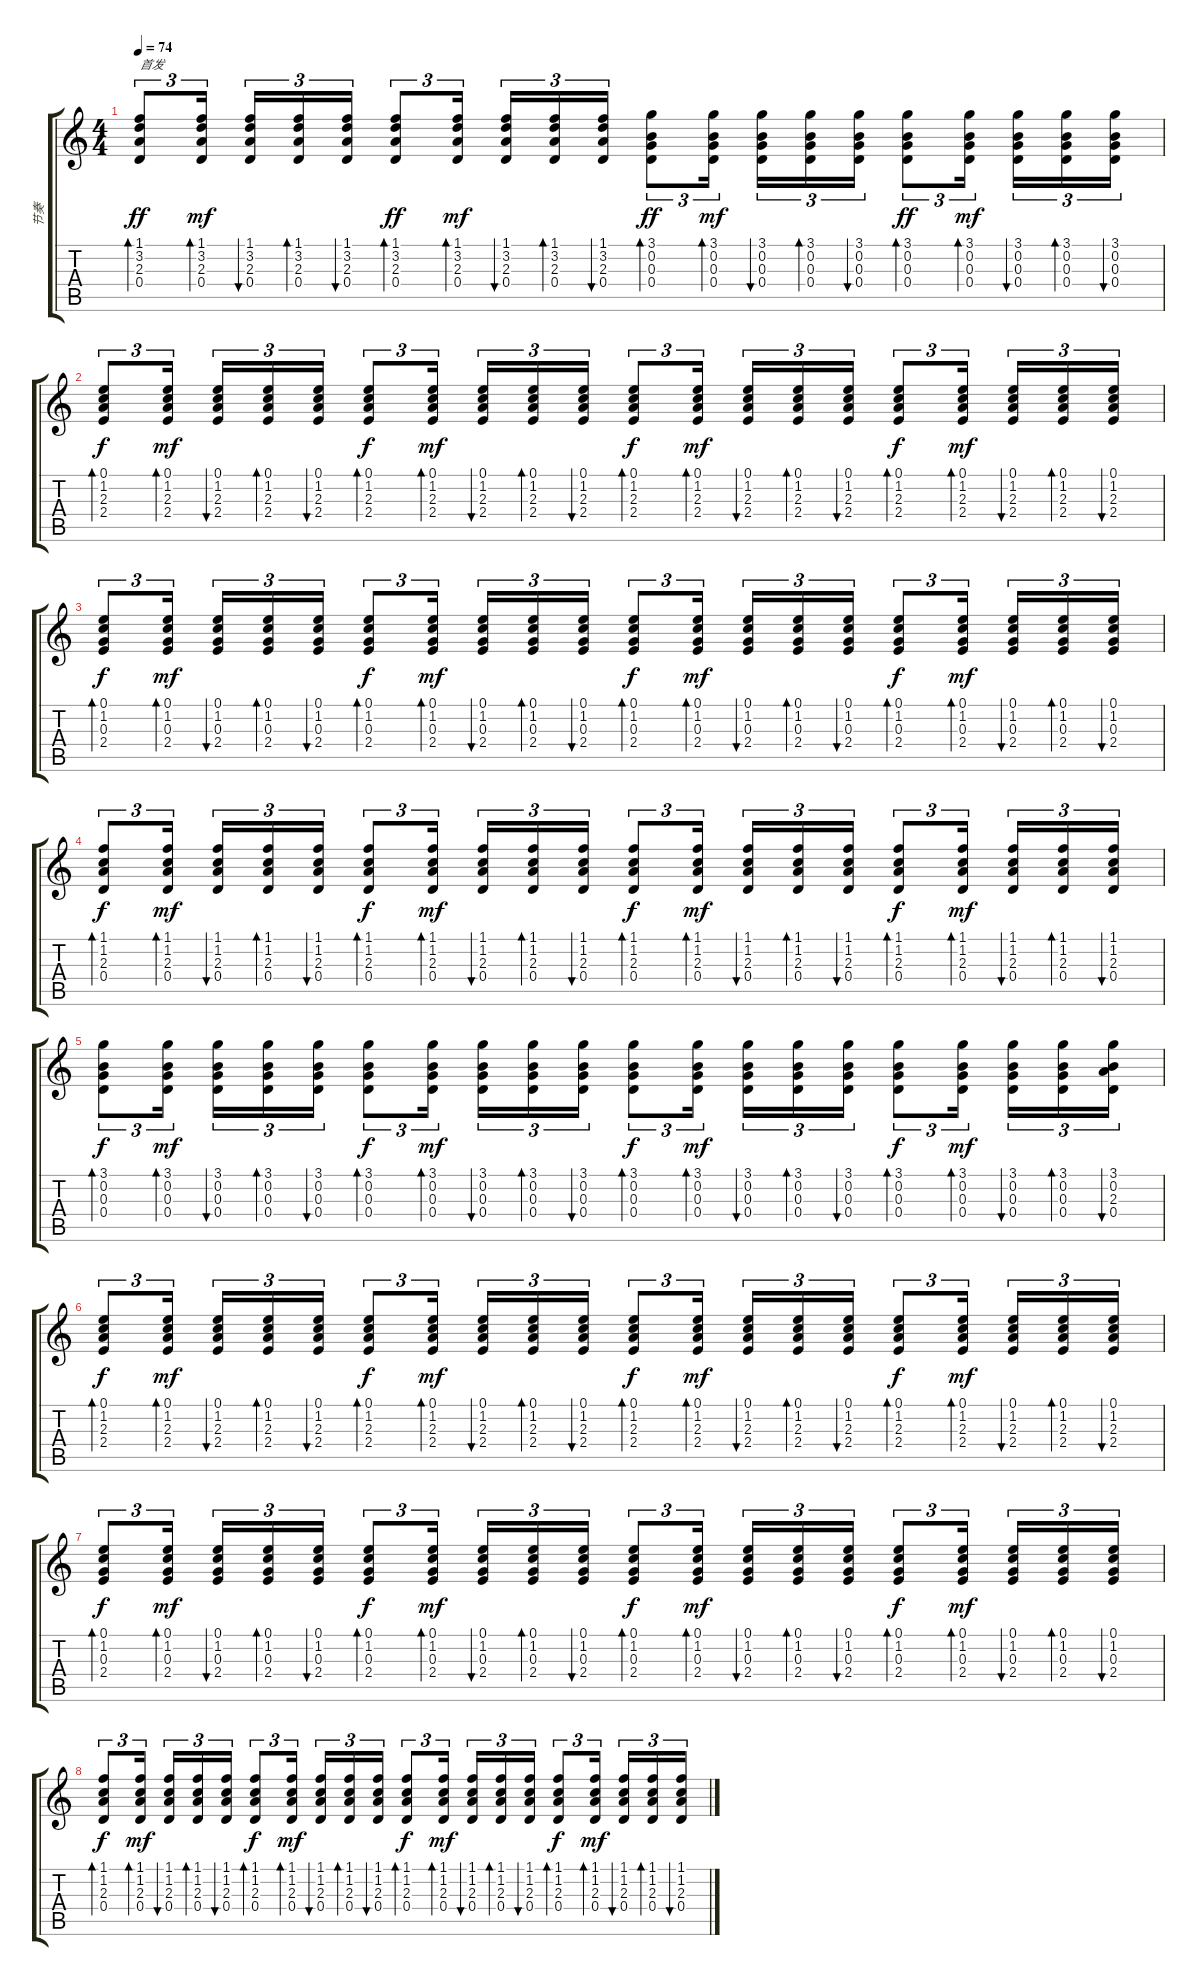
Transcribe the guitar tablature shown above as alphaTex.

\track ("节奏" "节奏") {instrument acousticguitarsteel}
\staff {score tabs}
\tuning (E4 B3 G3 D3 A2 E2) {hide}
\ts (4 4)
\tempo 74
\clef g2
\ks c
(1.1 3.2 2.3 0.4).8{tu (3 2) bd 60 txt "首发" dy ff} (1.1 3.2 2.3 0.4).16{tu (3 2) bd 60 dy mf} (1.1 3.2 2.3 0.4).16{tu (3 2) bu 60} (1.1 3.2 2.3 0.4).16{tu (3 2) bd 60} (1.1 3.2 2.3 0.4).16{tu (3 2) bu 60} (1.1 3.2 2.3 0.4).8{tu (3 2) bd 60 dy ff} (1.1 3.2 2.3 0.4).16{tu (3 2) bd 60 dy mf} (1.1 3.2 2.3 0.4).16{tu (3 2) bu 60} (1.1 3.2 2.3 0.4).16{tu (3 2) bd 60} (1.1 3.2 2.3 0.4).16{tu (3 2) bu 60} (3.1 0.2 0.3 0.4).8{tu (3 2) bd 60 dy ff} (3.1 0.2 0.3 0.4).16{tu (3 2) bd 60 dy mf} (3.1 0.2 0.3 0.4).16{tu (3 2) bu 60} (3.1 0.2 0.3 0.4).16{tu (3 2) bd 60} (3.1 0.2 0.3 0.4).16{tu (3 2) bu 60} (3.1 0.2 0.3 0.4).8{tu (3 2) bd 60 dy ff} (3.1 0.2 0.3 0.4).16{tu (3 2) bd 60 dy mf} (3.1 0.2 0.3 0.4).16{tu (3 2) bu 60} (3.1 0.2 0.3 0.4).16{tu (3 2) bd 60} (3.1 0.2 0.3 0.4).16{tu (3 2) bu 60} |
(0.1 1.2 2.3 2.4).8{tu (3 2) bd 60 dy f} (0.1 1.2 2.3 2.4).16{tu (3 2) bd 60 dy mf} (0.1 1.2 2.3 2.4).16{tu (3 2) bu 60} (0.1 1.2 2.3 2.4).16{tu (3 2) bd 60} (0.1 1.2 2.3 2.4).16{tu (3 2) bu 60} (0.1 1.2 2.3 2.4).8{tu (3 2) bd 60 dy f} (0.1 1.2 2.3 2.4).16{tu (3 2) bd 60 dy mf} (0.1 1.2 2.3 2.4).16{tu (3 2) bu 60} (0.1 1.2 2.3 2.4).16{tu (3 2) bd 60} (0.1 1.2 2.3 2.4).16{tu (3 2) bu 60} (0.1 1.2 2.3 2.4).8{tu (3 2) bd 60 dy f} (0.1 1.2 2.3 2.4).16{tu (3 2) bd 60 dy mf} (0.1 1.2 2.3 2.4).16{tu (3 2) bu 60} (0.1 1.2 2.3 2.4).16{tu (3 2) bd 60} (0.1 1.2 2.3 2.4).16{tu (3 2) bu 60} (0.1 1.2 2.3 2.4).8{tu (3 2) bd 60 dy f} (0.1 1.2 2.3 2.4).16{tu (3 2) bd 60 dy mf} (0.1 1.2 2.3 2.4).16{tu (3 2) bu 60} (0.1 1.2 2.3 2.4).16{tu (3 2) bd 60} (0.1 1.2 2.3 2.4).16{tu (3 2) bu 60} |
(0.1 1.2 0.3 2.4).8{tu (3 2) bd 60 dy f} (0.1 1.2 0.3 2.4).16{tu (3 2) bd 60 dy mf} (0.1 1.2 0.3 2.4).16{tu (3 2) bu 60} (0.1 1.2 0.3 2.4).16{tu (3 2) bd 60} (0.1 1.2 0.3 2.4).16{tu (3 2) bu 60} (0.1 1.2 0.3 2.4).8{tu (3 2) bd 60 dy f} (0.1 1.2 0.3 2.4).16{tu (3 2) bd 60 dy mf} (0.1 1.2 0.3 2.4).16{tu (3 2) bu 60} (0.1 1.2 0.3 2.4).16{tu (3 2) bd 60} (0.1 1.2 0.3 2.4).16{tu (3 2) bu 60} (0.1 1.2 0.3 2.4).8{tu (3 2) bd 60 dy f} (0.1 1.2 0.3 2.4).16{tu (3 2) bd 60 dy mf} (0.1 1.2 0.3 2.4).16{tu (3 2) bu 60} (0.1 1.2 0.3 2.4).16{tu (3 2) bd 60} (0.1 1.2 0.3 2.4).16{tu (3 2) bu 60} (0.1 1.2 0.3 2.4).8{tu (3 2) bd 60 dy f} (0.1 1.2 0.3 2.4).16{tu (3 2) bd 60 dy mf} (0.1 1.2 0.3 2.4).16{tu (3 2) bu 60} (0.1 1.2 0.3 2.4).16{tu (3 2) bd 60} (0.1 1.2 0.3 2.4).16{tu (3 2) bu 60} |
(1.1 1.2 2.3 0.4).8{tu (3 2) bd 60 dy f} (1.1 1.2 2.3 0.4).16{tu (3 2) bd 60 dy mf} (1.1 1.2 2.3 0.4).16{tu (3 2) bu 60} (1.1 1.2 2.3 0.4).16{tu (3 2) bd 60} (1.1 1.2 2.3 0.4).16{tu (3 2) bu 60} (1.1 1.2 2.3 0.4).8{tu (3 2) bd 60 dy f} (1.1 1.2 2.3 0.4).16{tu (3 2) bd 60 dy mf} (1.1 1.2 2.3 0.4).16{tu (3 2) bu 60} (1.1 1.2 2.3 0.4).16{tu (3 2) bd 60} (1.1 1.2 2.3 0.4).16{tu (3 2) bu 60} (1.1 1.2 2.3 0.4).8{tu (3 2) bd 60 dy f} (1.1 1.2 2.3 0.4).16{tu (3 2) bd 60 dy mf} (1.1 1.2 2.3 0.4).16{tu (3 2) bu 60} (1.1 1.2 2.3 0.4).16{tu (3 2) bd 60} (1.1 1.2 2.3 0.4).16{tu (3 2) bu 60} (1.1 1.2 2.3 0.4).8{tu (3 2) bd 60 dy f} (1.1 1.2 2.3 0.4).16{tu (3 2) bd 60 dy mf} (1.1 1.2 2.3 0.4).16{tu (3 2) bu 60} (1.1 1.2 2.3 0.4).16{tu (3 2) bd 60} (1.1 1.2 2.3 0.4).16{tu (3 2) bu 60} |
(3.1 0.2 0.3 0.4).8{tu (3 2) bd 60 dy f} (3.1 0.2 0.3 0.4).16{tu (3 2) bd 60 dy mf} (3.1 0.2 0.3 0.4).16{tu (3 2) bu 60} (3.1 0.2 0.3 0.4).16{tu (3 2) bd 60} (3.1 0.2 0.3 0.4).16{tu (3 2) bu 60} (3.1 0.2 0.3 0.4).8{tu (3 2) bd 60 dy f} (3.1 0.2 0.3 0.4).16{tu (3 2) bd 60 dy mf} (3.1 0.2 0.3 0.4).16{tu (3 2) bu 60} (3.1 0.2 0.3 0.4).16{tu (3 2) bd 60} (3.1 0.2 0.3 0.4).16{tu (3 2) bu 60} (3.1 0.2 0.3 0.4).8{tu (3 2) bd 60 dy f} (3.1 0.2 0.3 0.4).16{tu (3 2) bd 60 dy mf} (3.1 0.2 0.3 0.4).16{tu (3 2) bu 60} (3.1 0.2 0.3 0.4).16{tu (3 2) bd 60} (3.1 0.2 0.3 0.4).16{tu (3 2) bu 60} (3.1 0.2 0.3 0.4).8{tu (3 2) bd 60 dy f} (3.1 0.2 0.3 0.4).16{tu (3 2) bd 60 dy mf} (3.1 0.2 0.3 0.4).16{tu (3 2) bu 60} (3.1 0.2 0.3 0.4).16{tu (3 2) bd 60} (3.1 0.2 2.3 0.4).16{tu (3 2) bu 60} |
(0.1 1.2 2.3 2.4).8{tu (3 2) bd 60 dy f} (0.1 1.2 2.3 2.4).16{tu (3 2) bd 60 dy mf} (0.1 1.2 2.3 2.4).16{tu (3 2) bu 60} (0.1 1.2 2.3 2.4).16{tu (3 2) bd 60} (0.1 1.2 2.3 2.4).16{tu (3 2) bu 60} (0.1 1.2 2.3 2.4).8{tu (3 2) bd 60 dy f} (0.1 1.2 2.3 2.4).16{tu (3 2) bd 60 dy mf} (0.1 1.2 2.3 2.4).16{tu (3 2) bu 60} (0.1 1.2 2.3 2.4).16{tu (3 2) bd 60} (0.1 1.2 2.3 2.4).16{tu (3 2) bu 60} (0.1 1.2 2.3 2.4).8{tu (3 2) bd 60 dy f} (0.1 1.2 2.3 2.4).16{tu (3 2) bd 60 dy mf} (0.1 1.2 2.3 2.4).16{tu (3 2) bu 60} (0.1 1.2 2.3 2.4).16{tu (3 2) bd 60} (0.1 1.2 2.3 2.4).16{tu (3 2) bu 60} (0.1 1.2 2.3 2.4).8{tu (3 2) bd 60 dy f} (0.1 1.2 2.3 2.4).16{tu (3 2) bd 60 dy mf} (0.1 1.2 2.3 2.4).16{tu (3 2) bu 60} (0.1 1.2 2.3 2.4).16{tu (3 2) bd 60} (0.1 1.2 2.3 2.4).16{tu (3 2) bu 60} |
(0.1 1.2 0.3 2.4).8{tu (3 2) bd 60 dy f} (0.1 1.2 0.3 2.4).16{tu (3 2) bd 60 dy mf} (0.1 1.2 0.3 2.4).16{tu (3 2) bu 60} (0.1 1.2 0.3 2.4).16{tu (3 2) bd 60} (0.1 1.2 0.3 2.4).16{tu (3 2) bu 60} (0.1 1.2 0.3 2.4).8{tu (3 2) bd 60 dy f} (0.1 1.2 0.3 2.4).16{tu (3 2) bd 60 dy mf} (0.1 1.2 0.3 2.4).16{tu (3 2) bu 60} (0.1 1.2 0.3 2.4).16{tu (3 2) bd 60} (0.1 1.2 0.3 2.4).16{tu (3 2) bu 60} (0.1 1.2 0.3 2.4).8{tu (3 2) bd 60 dy f} (0.1 1.2 0.3 2.4).16{tu (3 2) bd 60 dy mf} (0.1 1.2 0.3 2.4).16{tu (3 2) bu 60} (0.1 1.2 0.3 2.4).16{tu (3 2) bd 60} (0.1 1.2 0.3 2.4).16{tu (3 2) bu 60} (0.1 1.2 0.3 2.4).8{tu (3 2) bd 60 dy f} (0.1 1.2 0.3 2.4).16{tu (3 2) bd 60 dy mf} (0.1 1.2 0.3 2.4).16{tu (3 2) bu 60} (0.1 1.2 0.3 2.4).16{tu (3 2) bd 60} (0.1 1.2 0.3 2.4).16{tu (3 2) bu 60} |
(1.1 1.2 2.3 0.4).8{tu (3 2) bd 60 dy f} (1.1 1.2 2.3 0.4).16{tu (3 2) bd 60 dy mf} (1.1 1.2 2.3 0.4).16{tu (3 2) bu 60} (1.1 1.2 2.3 0.4).16{tu (3 2) bd 60} (1.1 1.2 2.3 0.4).16{tu (3 2) bu 60} (1.1 1.2 2.3 0.4).8{tu (3 2) bd 60 dy f} (1.1 1.2 2.3 0.4).16{tu (3 2) bd 60 dy mf} (1.1 1.2 2.3 0.4).16{tu (3 2) bu 60} (1.1 1.2 2.3 0.4).16{tu (3 2) bd 60} (1.1 1.2 2.3 0.4).16{tu (3 2) bu 60} (1.1 1.2 2.3 0.4).8{tu (3 2) bd 60 dy f} (1.1 1.2 2.3 0.4).16{tu (3 2) bd 60 dy mf} (1.1 1.2 2.3 0.4).16{tu (3 2) bu 60} (1.1 1.2 2.3 0.4).16{tu (3 2) bd 60} (1.1 1.2 2.3 0.4).16{tu (3 2) bu 60} (1.1 1.2 2.3 0.4).8{tu (3 2) bd 60 dy f} (1.1 1.2 2.3 0.4).16{tu (3 2) bd 60 dy mf} (1.1 1.2 2.3 0.4).16{tu (3 2) bu 60} (1.1 1.2 2.3 0.4).16{tu (3 2) bd 60} (1.1 1.2 2.3 0.4).16{tu (3 2) bu 60}
